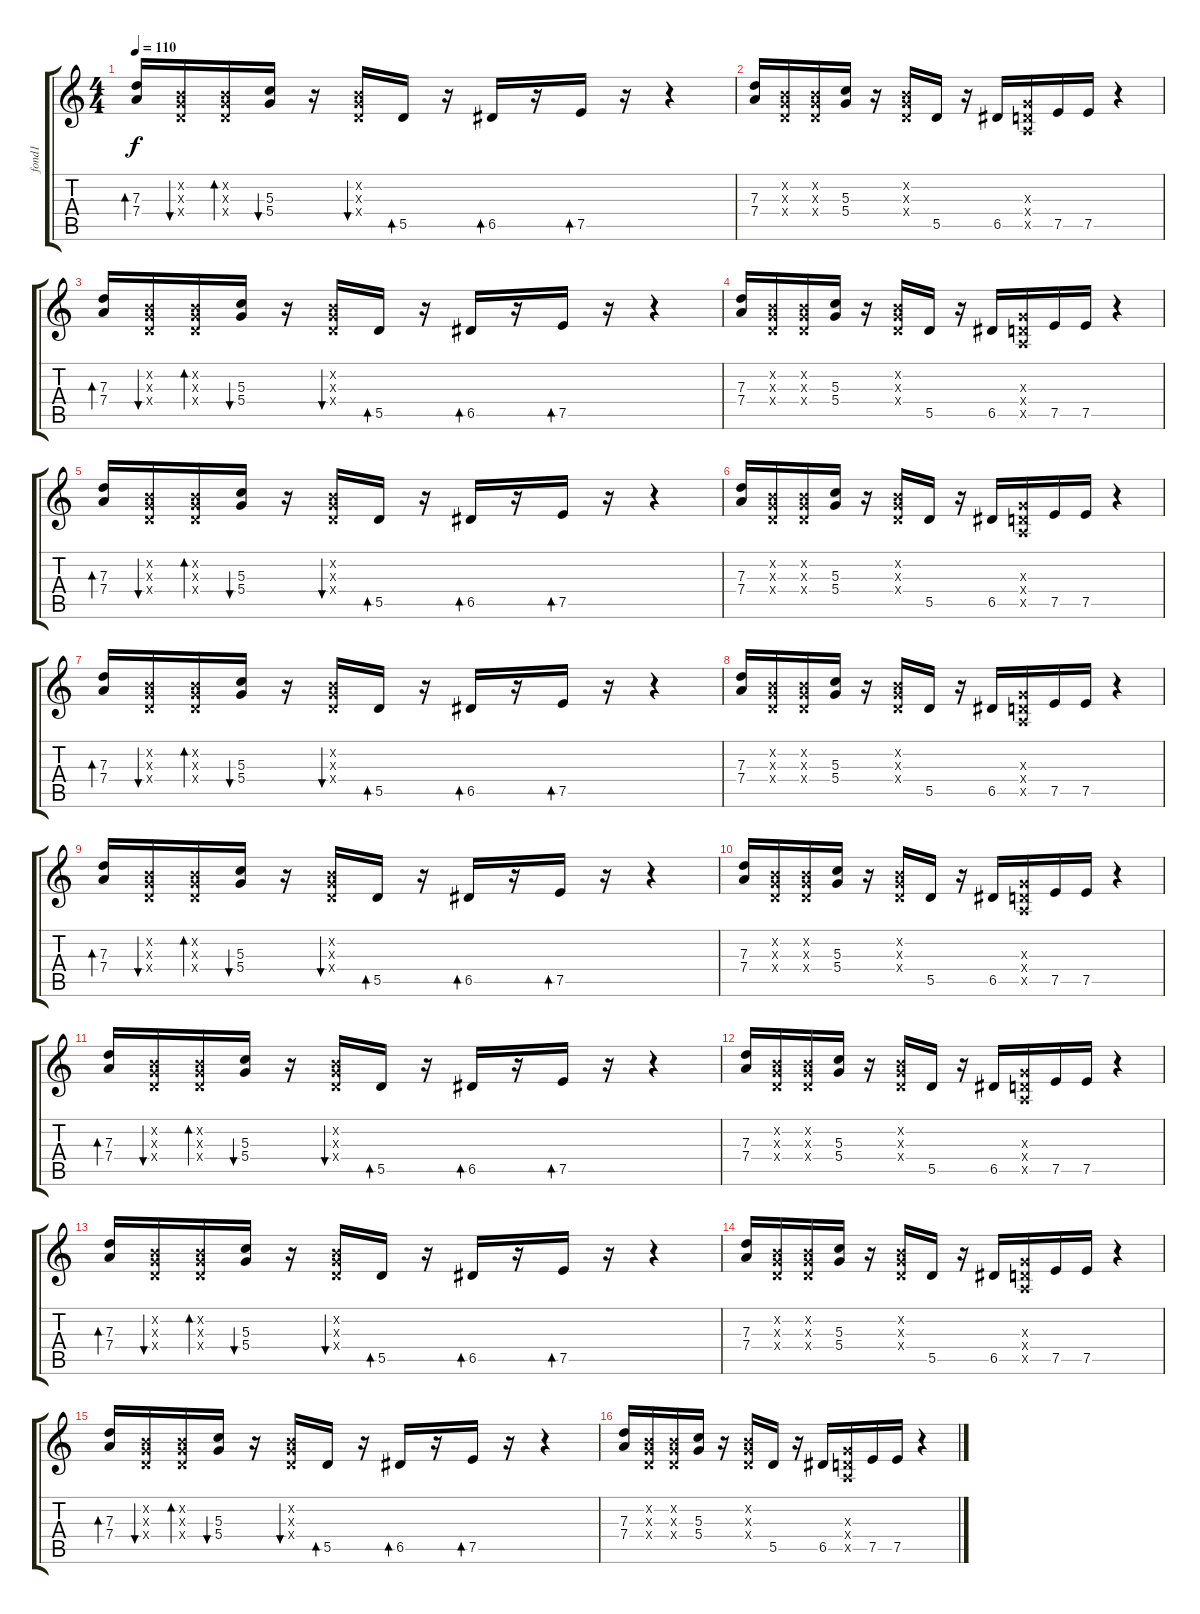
\track ("fond1" "fond1") {instrument electricguitarjazz}
\staff {score tabs}
\tuning (E4 B3 G3 D3 A2 E2) {hide}
\ts (4 4)
\tempo 110
\clef g2
\ks c
(7.3 7.4).16{bd 30 dy f} (0.2{x} 0.3{x} 0.4{x}).16{bu 30} (0.2{x} 0.3{x} 0.4{x}).16{bd 30} (5.3 5.4).16{bu 30} r.16 (0.2{x} 0.3{x} 0.4{x}).16{bu 30} 5.5.16{bd 30} r.16 6.5.16{bd 30} r.16 7.5.16{bd 30} r.16 r.4 |
(7.3 7.4).16 (0.2{x} 0.3{x} 0.4{x}).16 (0.2{x} 0.3{x} 0.4{x}).16 (5.3 5.4).16 r.16 (0.2{x} 0.3{x} 0.4{x}).16 5.5.16 r.16 6.5.16 (0.3{x} 0.4{x} 0.5{x}).16 7.5.16 7.5.16 r.4 |
(7.3 7.4).16{bd 30} (0.2{x} 0.3{x} 0.4{x}).16{bu 30} (0.2{x} 0.3{x} 0.4{x}).16{bd 30} (5.3 5.4).16{bu 30} r.16 (0.2{x} 0.3{x} 0.4{x}).16{bu 30} 5.5.16{bd 30} r.16 6.5.16{bd 30} r.16 7.5.16{bd 30} r.16 r.4 |
(7.3 7.4).16 (0.2{x} 0.3{x} 0.4{x}).16 (0.2{x} 0.3{x} 0.4{x}).16 (5.3 5.4).16 r.16 (0.2{x} 0.3{x} 0.4{x}).16 5.5.16 r.16 6.5.16 (0.3{x} 0.4{x} 0.5{x}).16 7.5.16 7.5.16 r.4 |
(7.3 7.4).16{bd 30} (0.2{x} 0.3{x} 0.4{x}).16{bu 30} (0.2{x} 0.3{x} 0.4{x}).16{bd 30} (5.3 5.4).16{bu 30} r.16 (0.2{x} 0.3{x} 0.4{x}).16{bu 30} 5.5.16{bd 30} r.16 6.5.16{bd 30} r.16 7.5.16{bd 30} r.16 r.4 |
(7.3 7.4).16 (0.2{x} 0.3{x} 0.4{x}).16 (0.2{x} 0.3{x} 0.4{x}).16 (5.3 5.4).16 r.16 (0.2{x} 0.3{x} 0.4{x}).16 5.5.16 r.16 6.5.16 (0.3{x} 0.4{x} 0.5{x}).16 7.5.16 7.5.16 r.4 |
(7.3 7.4).16{bd 30} (0.2{x} 0.3{x} 0.4{x}).16{bu 30} (0.2{x} 0.3{x} 0.4{x}).16{bd 30} (5.3 5.4).16{bu 30} r.16 (0.2{x} 0.3{x} 0.4{x}).16{bu 30} 5.5.16{bd 30} r.16 6.5.16{bd 30} r.16 7.5.16{bd 30} r.16 r.4 |
(7.3 7.4).16 (0.2{x} 0.3{x} 0.4{x}).16 (0.2{x} 0.3{x} 0.4{x}).16 (5.3 5.4).16 r.16 (0.2{x} 0.3{x} 0.4{x}).16 5.5.16 r.16 6.5.16 (0.3{x} 0.4{x} 0.5{x}).16 7.5.16 7.5.16 r.4 |
(7.3 7.4).16{bd 30} (0.2{x} 0.3{x} 0.4{x}).16{bu 30} (0.2{x} 0.3{x} 0.4{x}).16{bd 30} (5.3 5.4).16{bu 30} r.16 (0.2{x} 0.3{x} 0.4{x}).16{bu 30} 5.5.16{bd 30} r.16 6.5.16{bd 30} r.16 7.5.16{bd 30} r.16 r.4 |
(7.3 7.4).16 (0.2{x} 0.3{x} 0.4{x}).16 (0.2{x} 0.3{x} 0.4{x}).16 (5.3 5.4).16 r.16 (0.2{x} 0.3{x} 0.4{x}).16 5.5.16 r.16 6.5.16 (0.3{x} 0.4{x} 0.5{x}).16 7.5.16 7.5.16 r.4 |
(7.3 7.4).16{bd 30} (0.2{x} 0.3{x} 0.4{x}).16{bu 30} (0.2{x} 0.3{x} 0.4{x}).16{bd 30} (5.3 5.4).16{bu 30} r.16 (0.2{x} 0.3{x} 0.4{x}).16{bu 30} 5.5.16{bd 30} r.16 6.5.16{bd 30} r.16 7.5.16{bd 30} r.16 r.4 |
(7.3 7.4).16 (0.2{x} 0.3{x} 0.4{x}).16 (0.2{x} 0.3{x} 0.4{x}).16 (5.3 5.4).16 r.16 (0.2{x} 0.3{x} 0.4{x}).16 5.5.16 r.16 6.5.16 (0.3{x} 0.4{x} 0.5{x}).16 7.5.16 7.5.16 r.4 |
(7.3 7.4).16{bd 30} (0.2{x} 0.3{x} 0.4{x}).16{bu 30} (0.2{x} 0.3{x} 0.4{x}).16{bd 30} (5.3 5.4).16{bu 30} r.16 (0.2{x} 0.3{x} 0.4{x}).16{bu 30} 5.5.16{bd 30} r.16 6.5.16{bd 30} r.16 7.5.16{bd 30} r.16 r.4 |
(7.3 7.4).16 (0.2{x} 0.3{x} 0.4{x}).16 (0.2{x} 0.3{x} 0.4{x}).16 (5.3 5.4).16 r.16 (0.2{x} 0.3{x} 0.4{x}).16 5.5.16 r.16 6.5.16 (0.3{x} 0.4{x} 0.5{x}).16 7.5.16 7.5.16 r.4 |
(7.3 7.4).16{bd 30} (0.2{x} 0.3{x} 0.4{x}).16{bu 30} (0.2{x} 0.3{x} 0.4{x}).16{bd 30} (5.3 5.4).16{bu 30} r.16 (0.2{x} 0.3{x} 0.4{x}).16{bu 30} 5.5.16{bd 30} r.16 6.5.16{bd 30} r.16 7.5.16{bd 30} r.16 r.4 |
(7.3 7.4).16 (0.2{x} 0.3{x} 0.4{x}).16 (0.2{x} 0.3{x} 0.4{x}).16 (5.3 5.4).16 r.16 (0.2{x} 0.3{x} 0.4{x}).16 5.5.16 r.16 6.5.16 (0.3{x} 0.4{x} 0.5{x}).16 7.5.16 7.5.16 r.4
